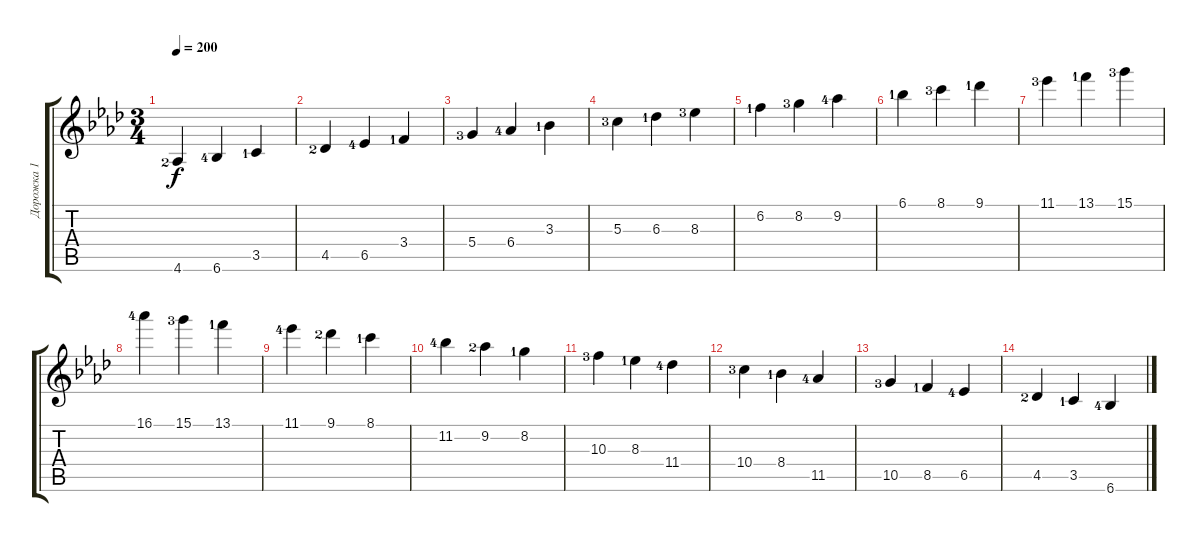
\track ("Дорожка 1" "Дорожка 1") {instrument acousticguitarnylon}
\staff {score tabs}
\tuning (E4 B3 G3 D3 A2 E2) {hide}
\ts (3 4)
\tempo 200
\clef g2
\ks ab
4.6{lf 3}.4{dy f instrument acousticguitarnylon} 6.6{lf 5}.4 3.5{lf 2}.4 |
4.5{lf 3}.4 6.5{lf 5}.4 3.4{lf 2}.4 |
5.4{lf 4}.4 6.4{lf 5}.4 3.3{lf 2}.4 |
5.3{lf 4}.4 6.3{lf 2}.4 8.3{lf 4}.4 |
6.2{lf 2}.4 8.2{lf 4}.4 9.2{lf 5}.4 |
6.1{lf 2}.4 8.1{lf 4}.4 9.1{lf 2}.4 |
11.1{lf 4}.4 13.1{lf 2}.4 15.1{lf 4}.4 |
16.1{lf 5}.4 15.1{lf 4}.4 13.1{lf 2}.4 |
11.1{lf 5}.4 9.1{lf 3}.4 8.1{lf 2}.4 |
11.2{lf 5}.4 9.2{lf 3}.4 8.2{lf 2}.4 |
10.3{lf 4}.4 8.3{lf 2}.4 11.4{lf 5}.4 |
10.4{lf 4}.4 8.4{lf 2}.4 11.5{lf 5}.4 |
10.5{lf 4}.4 8.5{lf 2}.4 6.5{lf 5}.4 |
4.5{lf 3}.4 3.5{lf 2}.4 6.6{lf 5}.4
